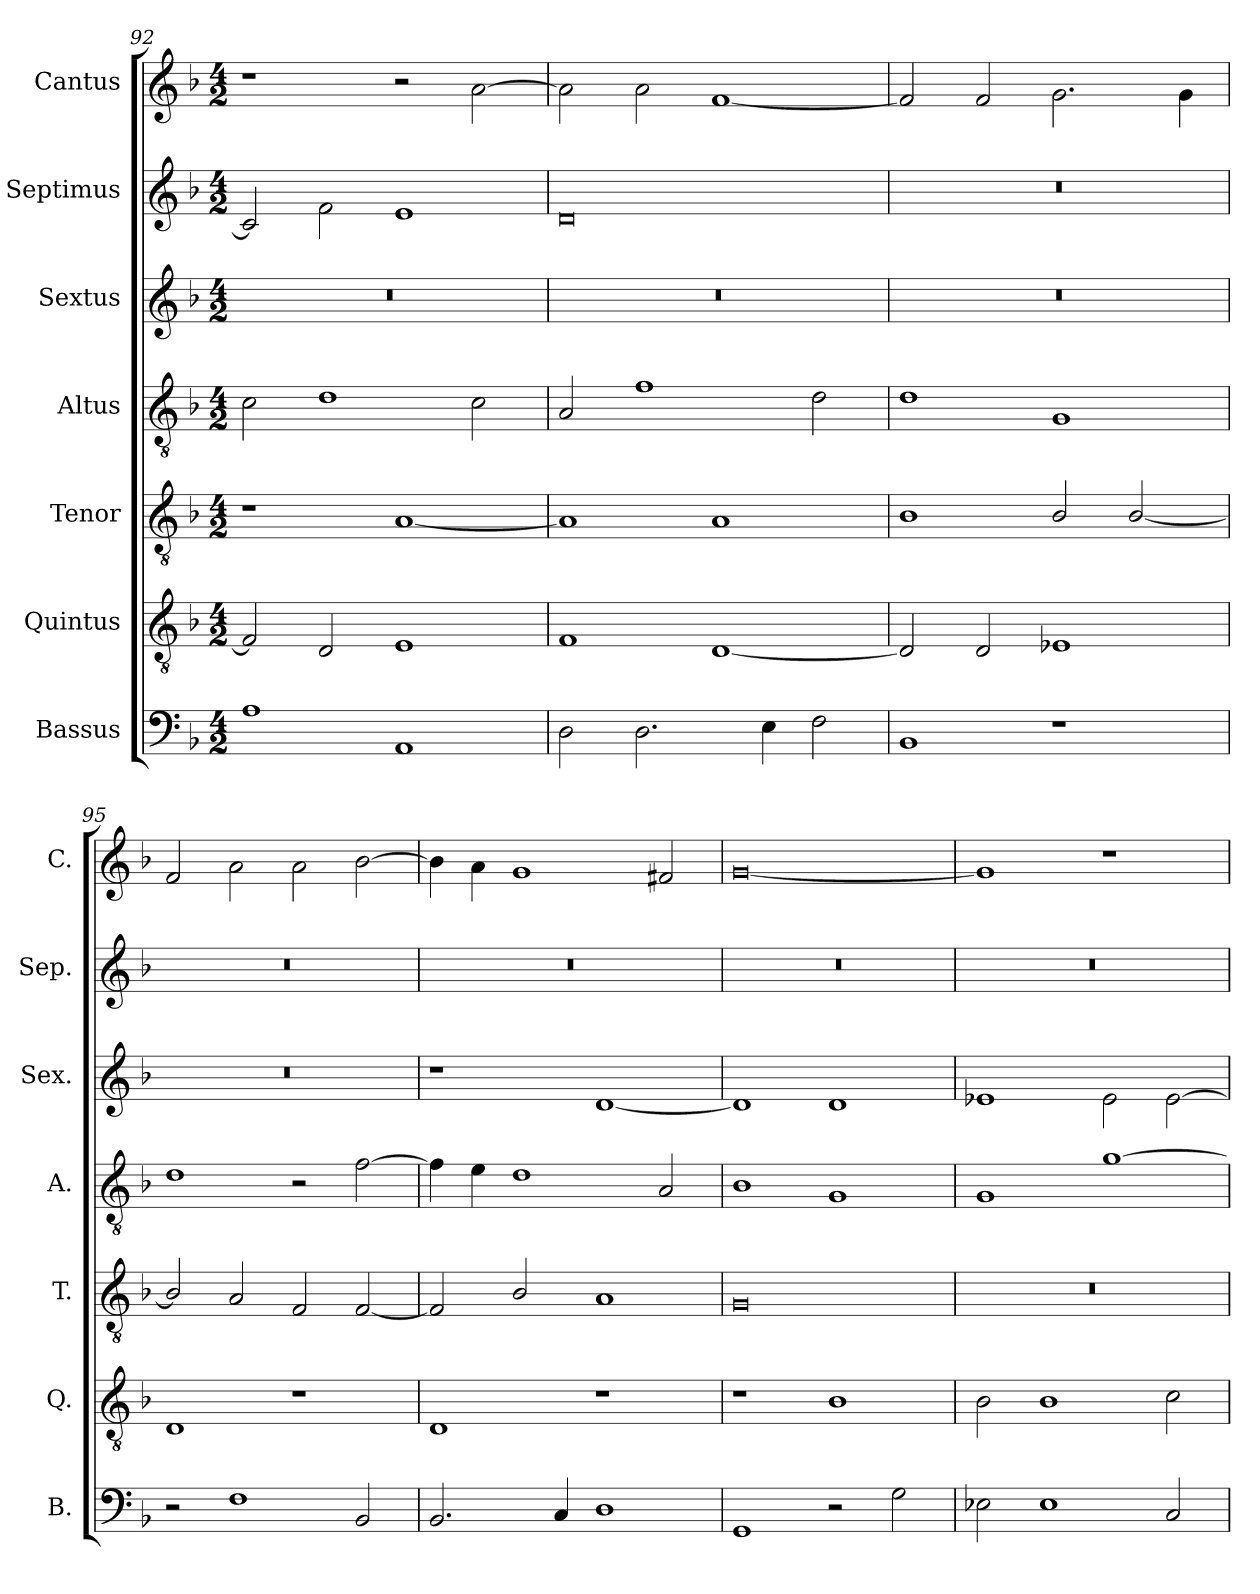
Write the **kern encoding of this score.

**kern	**kern	**kern	**kern	**kern	**kern	**kern
*part7	*part6	*part5	*part4	*part3	*part2	*part1
*staff7	*staff6	*staff5	*staff4	*staff3	*staff2	*staff1
*I"Bassus	*I"Quintus	*I"Tenor	*I"Altus	*I"Sextus	*I"Septimus	*I"Cantus
*I'B.	*I'Q.	*I'T.	*I'A.	*I'Sex.	*I'Sep.	*I'C.
*clefF4	*clefGv2	*clefGv2	*clefGv2	*clefG2	*clefG2	*clefG2
*k[b-]	*k[b-]	*k[b-]	*k[b-]	*k[b-]	*k[b-]	*k[b-]
*F:	*F:	*F:	*F:	*F:	*F:	*F:
*M4/2	*M4/2	*M4/2	*M4/2	*M4/2	*M4/2	*M4/2
=92	=92	=92	=92	=92	=92	=92
1A	2F/]	1r	2c\	0r	2c/]	1r
.	2D/	.	1d	.	2f\	.
1AA	1E	[1A	.	.	1e	2r
.	.	.	2c\	.	.	[2a\
=93	=93	=93	=93	=93	=93	=93
2D\	1F	1A]	2A/	0r	0d	2a\]
2.D\	.	.	1f	.	.	2a\
.	[1D	1A	.	.	.	[1f
4E\	.	.	.	.	.	.
2F\	.	.	2d\	.	.	.
=94	=94	=94	=94	=94	=94	=94
1BB-	2D/]	1B-	1d	0r	0r	2f/]
.	2D/	.	.	.	.	2f/
1r	1E-X	2B-/	1G	.	.	2.g\
.	.	[2B-/	.	.	.	.
.	.	.	.	.	.	4g\
=95	=95	=95	=95	=95	=95	=95
2r	1D	2B-/]	1d	0r	0r	2f/
1F	.	2A/	.	.	.	2a\
.	1r	2F/	2r	.	.	2a\
2BB-/	.	[2F/	[2f\	.	.	[2b-\
=96	=96	=96	=96	=96	=96	=96
2.BB-/	1D	2F/]	4f\]	1r	0r	4b-\]
.	.	.	4e\	.	.	4a\
.	.	2B-/	1d	.	.	1g
4C/	.	.	.	.	.	.
1D	1r	1A	.	[1d	.	.
.	.	.	2A/	.	.	2f#X/
=97	=97	=97	=97	=97	=97	=97
1GG	1r	0G	1B-	1d]	0r	[0g
2r	1B-	.	1G	1d	.	.
2G\	.	.	.	.	.	.
!!LO:PB:g=z
=98	=98	=98	=98	=98	=98	=98
2E-X\	2B-\	0r	1G	1e-X	0r	1g]
1E-	1B-	.	.	.	.	.
.	.	.	[1g	2e-\	.	1r
2C/	2c\	.	.	[2e-\	.	.
=	=	=	=	=	=	=
*-	*-	*-	*-	*-	*-	*-
